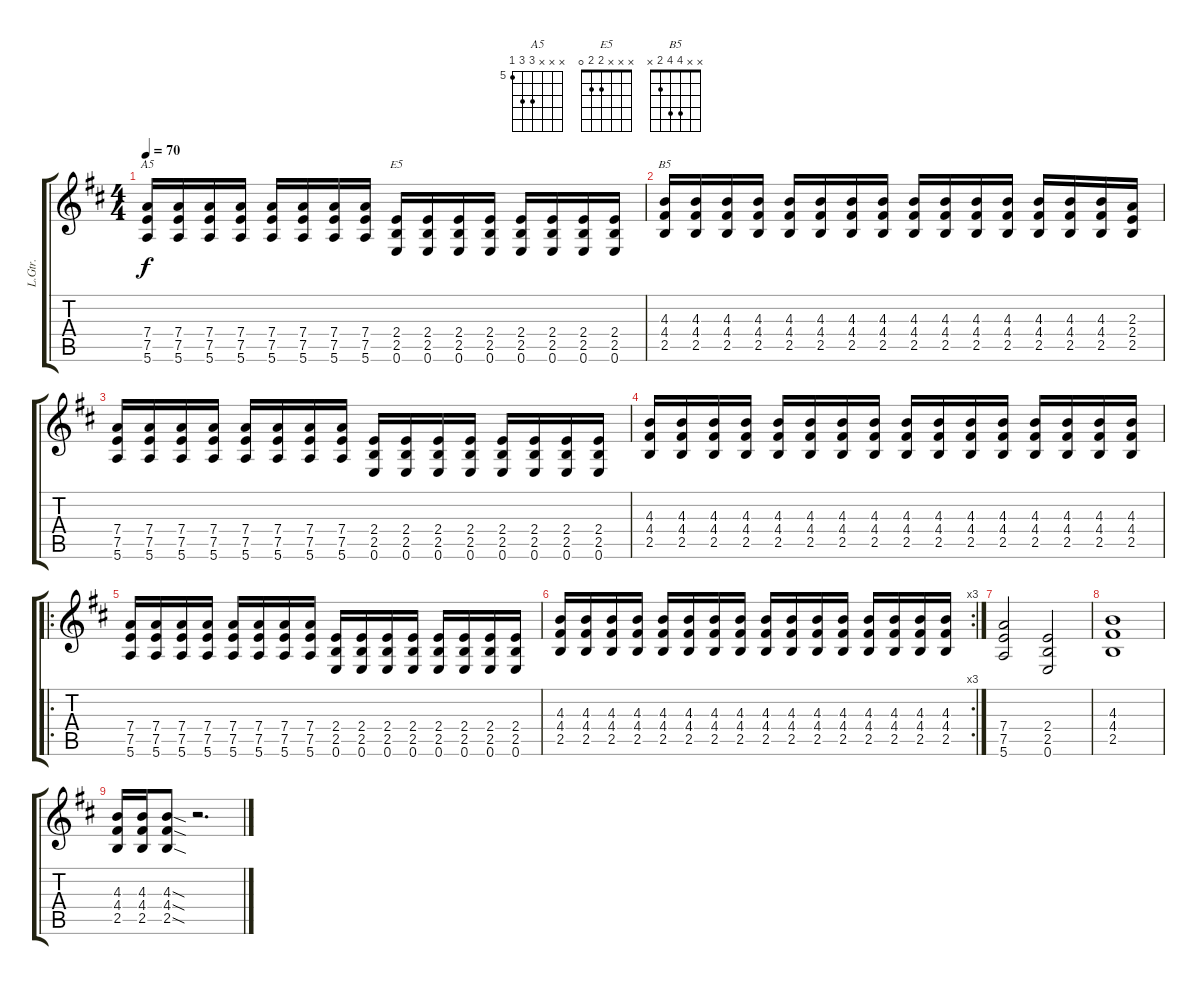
\track ("L.Gtr." "L.Gtr.") {instrument distortionguitar}
\staff {score tabs}
\tuning (E4 B3 G3 D3 A2 E2) {hide}
\chord ("A5" x x x 7 7 5) {firstfret 5 barre 5}
\chord ("E5" x x x 2 2 0)
\chord ("B5" x x 4 4 2 x) {barre 2}
\ts (4 4)
\tempo 70
\clef g2
\ks bminor
(7.4 7.5 5.6).16{ch "A5" dy f} (7.4 7.5 5.6).16 (7.4 7.5 5.6).16 (7.4 7.5 5.6).16 (7.4 7.5 5.6).16 (7.4 7.5 5.6).16 (7.4 7.5 5.6).16 (7.4 7.5 5.6).16 (2.4 2.5 0.6).16{ch "E5"} (2.4 2.5 0.6).16 (2.4 2.5 0.6).16 (2.4 2.5 0.6).16 (2.4 2.5 0.6).16 (2.4 2.5 0.6).16 (2.4 2.5 0.6).16 (2.4 2.5 0.6).16 |
(4.3 4.4 2.5).16{ch "B5"} (4.3 4.4 2.5).16 (4.3 4.4 2.5).16 (4.3 4.4 2.5).16 (4.3 4.4 2.5).16 (4.3 4.4 2.5).16 (4.3 4.4 2.5).16 (4.3 4.4 2.5).16 (4.3 4.4 2.5).16 (4.3 4.4 2.5).16 (4.3 4.4 2.5).16 (4.3 4.4 2.5).16 (4.3 4.4 2.5).16 (4.3 4.4 2.5).16 (4.3 4.4 2.5).16 (2.3 2.4 2.5).16 |
(7.4 7.5 5.6).16 (7.4 7.5 5.6).16 (7.4 7.5 5.6).16 (7.4 7.5 5.6).16 (7.4 7.5 5.6).16 (7.4 7.5 5.6).16 (7.4 7.5 5.6).16 (7.4 7.5 5.6).16 (2.4 2.5 0.6).16 (2.4 2.5 0.6).16 (2.4 2.5 0.6).16 (2.4 2.5 0.6).16 (2.4 2.5 0.6).16 (2.4 2.5 0.6).16 (2.4 2.5 0.6).16 (2.4 2.5 0.6).16 |
(4.3 4.4 2.5).16 (4.3 4.4 2.5).16 (4.3 4.4 2.5).16 (4.3 4.4 2.5).16 (4.3 4.4 2.5).16 (4.3 4.4 2.5).16 (4.3 4.4 2.5).16 (4.3 4.4 2.5).16 (4.3 4.4 2.5).16 (4.3 4.4 2.5).16 (4.3 4.4 2.5).16 (4.3 4.4 2.5).16 (4.3 4.4 2.5).16 (4.3 4.4 2.5).16 (4.3 4.4 2.5).16 (4.3 4.4 2.5).16 |
\ro
(7.4 7.5 5.6).16 (7.4 7.5 5.6).16 (7.4 7.5 5.6).16 (7.4 7.5 5.6).16 (7.4 7.5 5.6).16 (7.4 7.5 5.6).16 (7.4 7.5 5.6).16 (7.4 7.5 5.6).16 (2.4 2.5 0.6).16 (2.4 2.5 0.6).16 (2.4 2.5 0.6).16 (2.4 2.5 0.6).16 (2.4 2.5 0.6).16 (2.4 2.5 0.6).16 (2.4 2.5 0.6).16 (2.4 2.5 0.6).16 |
\rc 3
(4.3 4.4 2.5).16 (4.3 4.4 2.5).16 (4.3 4.4 2.5).16 (4.3 4.4 2.5).16 (4.3 4.4 2.5).16 (4.3 4.4 2.5).16 (4.3 4.4 2.5).16 (4.3 4.4 2.5).16 (4.3 4.4 2.5).16 (4.3 4.4 2.5).16 (4.3 4.4 2.5).16 (4.3 4.4 2.5).16 (4.3 4.4 2.5).16 (4.3 4.4 2.5).16 (4.3 4.4 2.5).16 (4.3 4.4 2.5).16 |
(7.4 7.5 5.6).2 (2.4 2.5 0.6).2 |
(4.3 4.4 2.5).1 |
(4.3 4.4 2.5).16 (4.3 4.4 2.5).16 (4.3{sod} 4.4{sod} 2.5{sod}).8 r.2{d}
